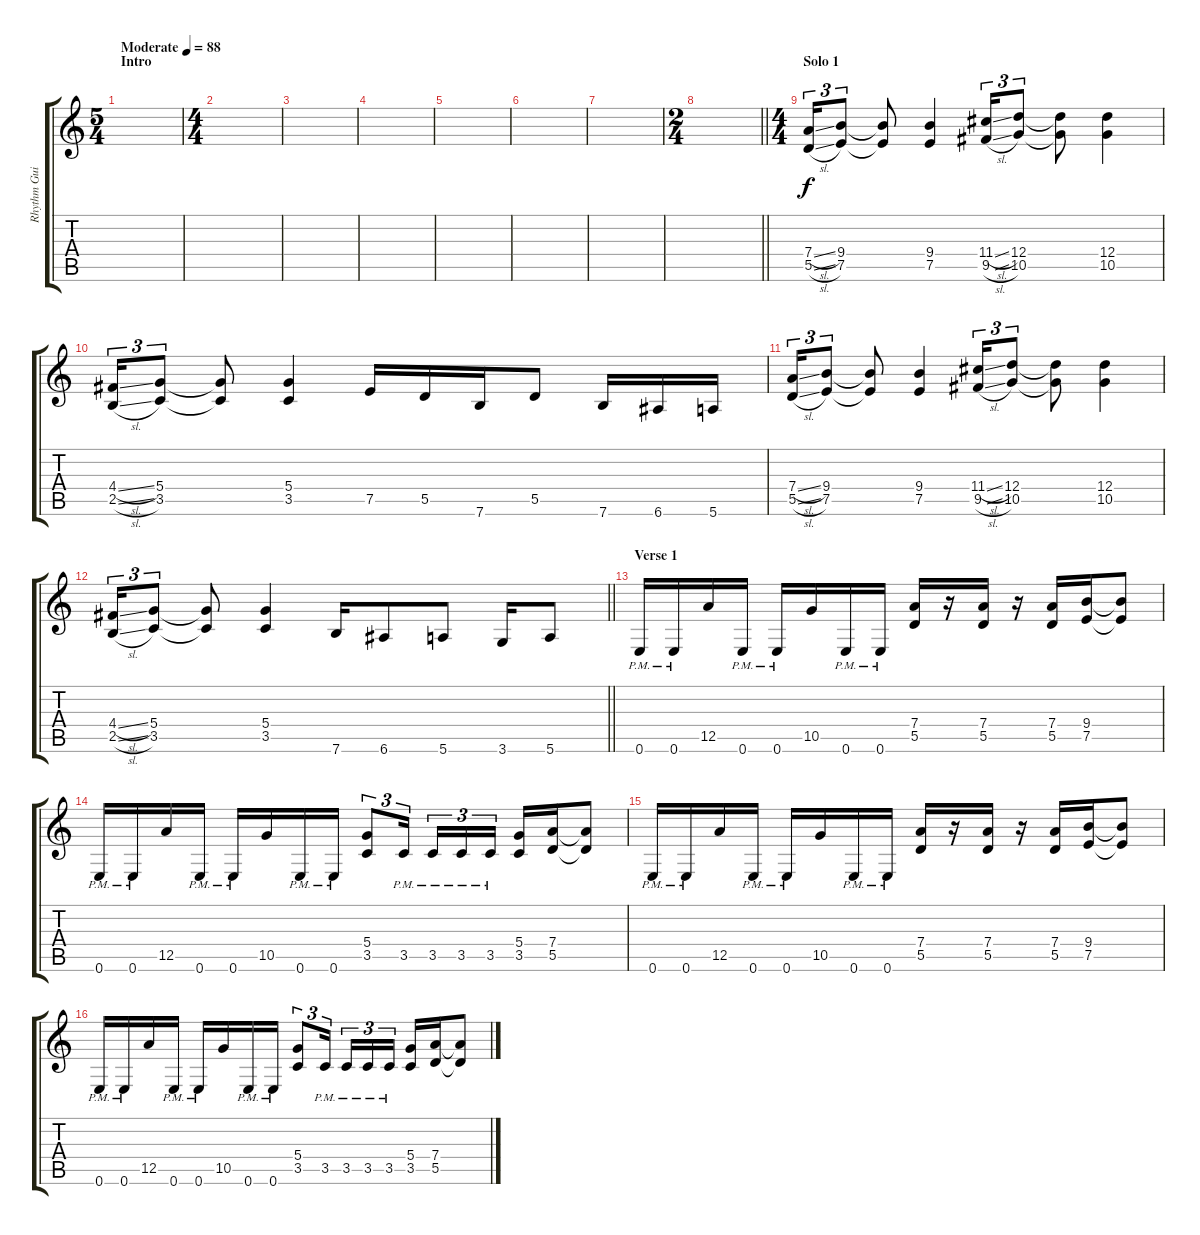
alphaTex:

\track ("Rhythm Guitar" "Rhythm Gui") {instrument distortionguitar}
\staff {score tabs}
\tuning (E4 B3 G3 D3 A2 E2) {hide}
\ts (5 4)
\section ("" "Intro")
\tempo (88 "Moderate")
\clef g2
\ks c
|
\ts (4 4)
|
|
|
|
|
|
\ts (2 4)
\barLineRight lightlight
|
\ts (4 4)
\section ("" "Solo 1")
(7.4{sl} 5.5{sl}).16{tu (3 2)} (9.4 7.5).8{tu (3 2)} (9.4{t} 7.5{t}).8 (9.4 7.5).4 (11.4{sl} 9.5{sl}).16{tu (3 2)} (12.4 10.5).8{tu (3 2)} (12.4{t} 10.5{t}).8 (12.4 10.5).4 |
(4.4{sl} 2.5{sl}).16{tu (3 2)} (5.4 3.5).8{tu (3 2)} (5.4{t} 3.5{t}).8 (5.4 3.5).4 7.5.16 5.5.16 7.6.16 5.5.8 7.6.16 6.6.16 5.6.16 |
(7.4{sl} 5.5{sl}).16{tu (3 2)} (9.4 7.5).8{tu (3 2)} (9.4{t} 7.5{t}).8 (9.4 7.5).4 (11.4{sl} 9.5{sl}).16{tu (3 2)} (12.4 10.5).8{tu (3 2)} (12.4{t} 10.5{t}).8 (12.4 10.5).4 |
\barLineRight lightlight
(4.4{sl} 2.5{sl}).16{tu (3 2)} (5.4 3.5).8{tu (3 2)} (5.4{t} 3.5{t}).8 (5.4 3.5).4 7.6.16 6.6.8 5.6.8 3.6.16 5.6.8 |
\section ("" "Verse 1")
0.6{pm}.16 0.6{pm}.16 12.5.16 0.6{pm}.16 0.6{pm}.16 10.5.16 0.6{pm}.16 0.6{pm}.16 (7.4 5.5).16 r.16 (7.4 5.5).16 r.16 (7.4 5.5).16 (9.4 7.5).16 (9.4{t} 7.5{t}).8 |
0.6{pm}.16 0.6{pm}.16 12.5.16 0.6{pm}.16 0.6{pm}.16 10.5.16 0.6{pm}.16 0.6{pm}.16 (5.4 3.5).8{tu (3 2)} 3.5{pm}.16{tu (3 2) beam splitsecondary} 3.5{pm}.16{tu (3 2)} 3.5{pm}.16{tu (3 2)} 3.5{pm}.16{tu (3 2)} (5.4 3.5).16 (7.4 5.5).16 (7.4{t} 5.5{t}).8 |
0.6{pm}.16 0.6{pm}.16 12.5.16 0.6{pm}.16 0.6{pm}.16 10.5.16 0.6{pm}.16 0.6{pm}.16 (7.4 5.5).16 r.16 (7.4 5.5).16 r.16 (7.4 5.5).16 (9.4 7.5).16 (9.4{t} 7.5{t}).8 |
0.6{pm}.16 0.6{pm}.16 12.5.16 0.6{pm}.16 0.6{pm}.16 10.5.16 0.6{pm}.16 0.6{pm}.16 (5.4 3.5).8{tu (3 2)} 3.5{pm}.16{tu (3 2) beam splitsecondary} 3.5{pm}.16{tu (3 2)} 3.5{pm}.16{tu (3 2)} 3.5{pm}.16{tu (3 2)} (5.4 3.5).16 (7.4 5.5).16 (7.4{t} 5.5{t}).8
